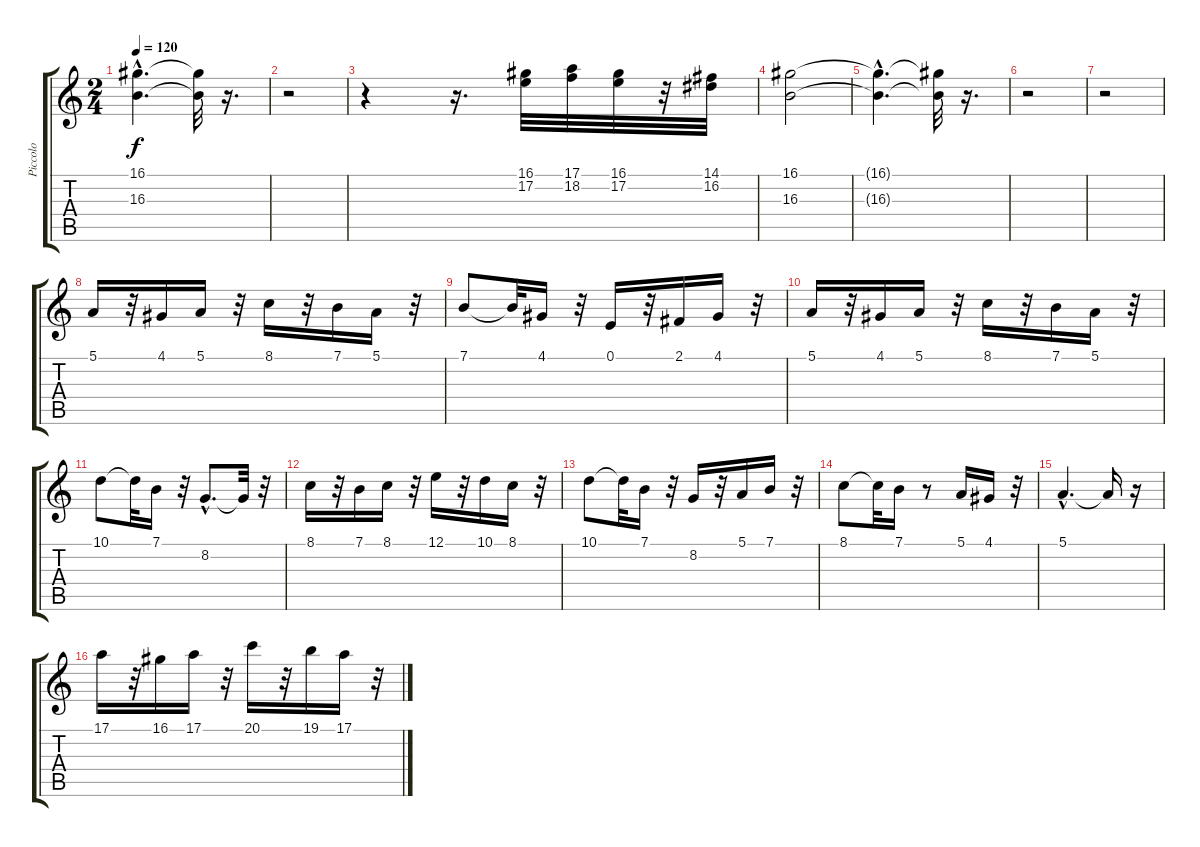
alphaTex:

\track ("Piccolo" "Piccolo") {instrument piccolo}
\staff {score tabs}
\tuning (E4 B3 G3 D3 A2 E2) {hide}
\ts (2 4)
\tempo 120
\clef g2
\ks c
(16.1{hac t} 16.3{hac t}).4{d dy f} (16.1{t} 16.3{t}).32 r.16{d} |
r.2 |
r.4 r.16{d} (16.1 17.2).32 (17.1 18.2).32 (16.1 17.2).32 r.32 (14.1 16.2).32 |
(16.1 16.3).2 |
(16.1{hac t} 16.3{hac t}).4{d} (16.1{t} 16.3{t}).32 r.16{d} |
r.2 |
r.2 |
5.1.16{instrument acousticguitarnylon} r.32 4.1.16 5.1.16 r.32 8.1.16 r.32 7.1.16 5.1.16 r.32 |
7.1.8 7.1{t}.32 4.1.16 r.32 0.1.16 r.32 2.1.16 4.1.16 r.32 |
5.1.16 r.32 4.1.16 5.1.16 r.32 8.1.16 r.32 7.1.16 5.1.16 r.32 |
10.1.8 10.1{t}.32 7.1.16 r.32 8.2{hac}.8{d} 8.2{t}.32 r.32 |
8.1.16 r.32 7.1.16 8.1.16 r.32 12.1.16 r.32 10.1.16 8.1.16 r.32 |
10.1.8 10.1{t}.32 7.1.16 r.32 8.2.16 r.32 5.1.16 7.1.16 r.32 |
8.1.8 8.1{t}.32 7.1.16 r.8 5.1.16 4.1.16 r.32 |
5.1{hac}.4{d} 5.1{t}.16 r.16 |
17.1.16{instrument tremolostrings} r.32 16.1.16 17.1.16 r.32 20.1.16 r.32 19.1.16 17.1.16 r.32
